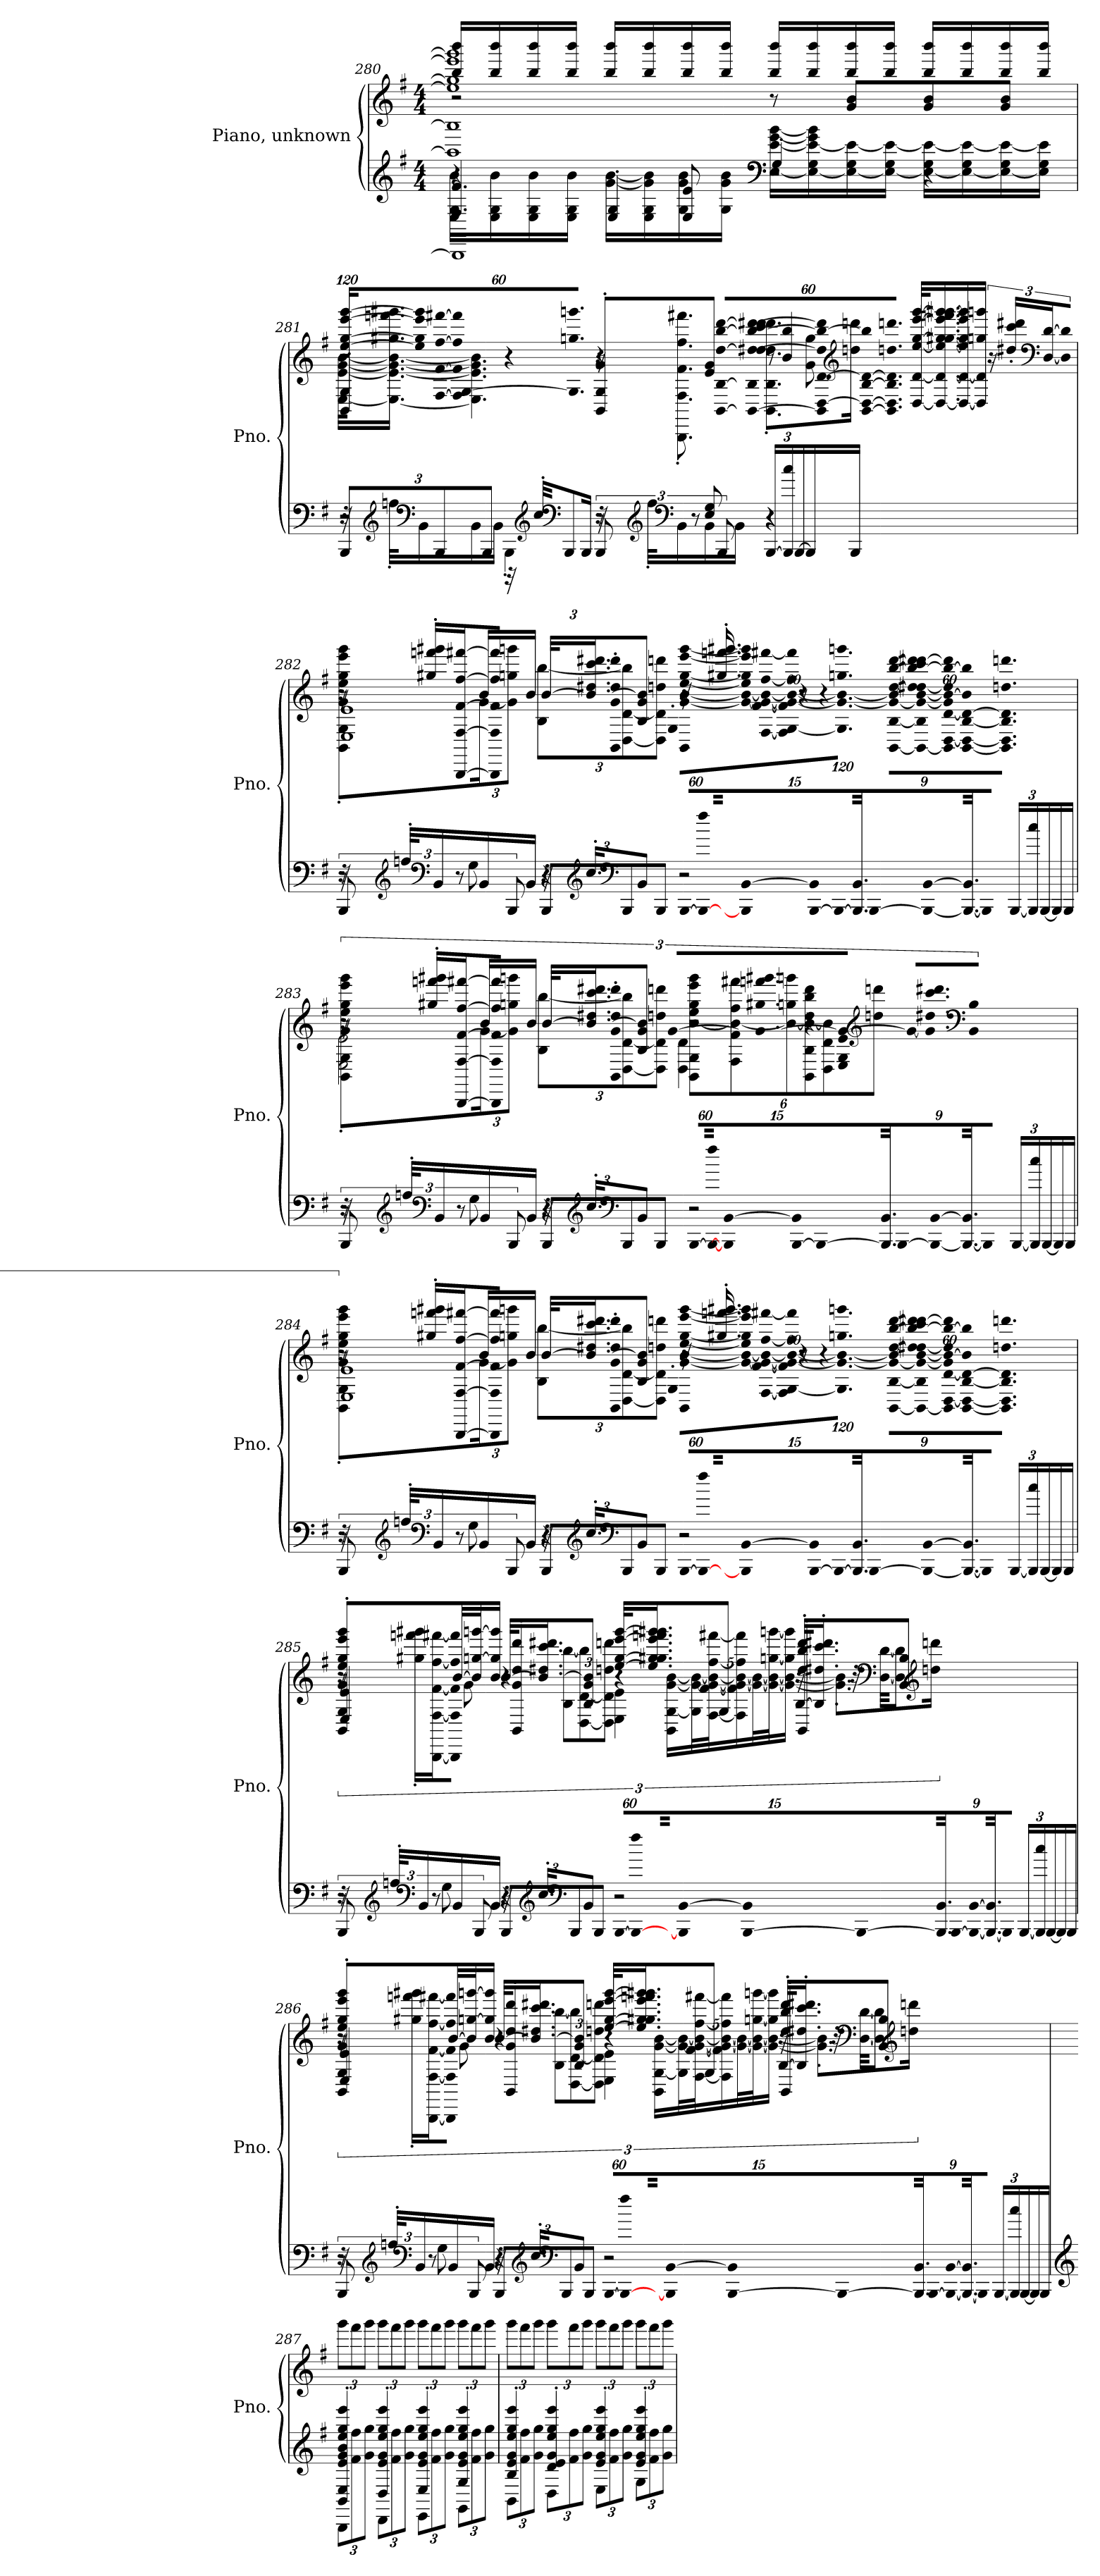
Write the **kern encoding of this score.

**kern	**kern
*part1	*part1
*staff2	*staff1
*I"Piano, unknown	*
*I'Pno.	*
!!LO:PB:g=z
*clefG2	*clefG2
*k[f#]	*k[f#]
*M4/4	*M4/4
=280	=280
*^	*^
*	*^	*	*^
*	*	*^	*	*	*
4.F#/ 4.f#/	16E\ 16G\ 16b\LL	4r	1BBB]	16bb/ 16bbb/LL	1BB] 1B] 1ee] 1gg] 1eee] 1ggg]	2r
.	16E\ 16G\ 16b\	.	.	16bb/ 16bbb/	.	.
.	16E\ 16G\ 16b\	.	.	16bb/ 16bbb/	.	.
.	16E\ 16G\ 16b\JJ	.	.	16bb/ 16bbb/JJ	.	.
.	[16g\ [16b\LL	4E/' 4G/'	.	16bb/ 16bbb/LL	.	.
.	16E\ 16G\ 16g\] 16b\]	.	.	16bb/ 16bbb/	.	.
8E/ 8e/	16G\ 16g\ 16b\	.	.	16bb/ 16bbb/	.	.
.	16G\ 16g\ 16b\JJ	.	.	16bb/ 16bbb/JJ	.	.
*clefF4	*	*	*	*	*	*
2r	[16E\ [16e\ [16g\ [16b\LL	4G'/	.	16bb/ 16bbb/LL	.	8r
.	16E\_ 16G\ 16e\_ 16g\] 16b\]	.	.	16bb/ 16bbb/	.	.
.	16E\_ 16G\ 16e\_	.	.	16bb/ 16bbb/	.	8g/ 8b/L
.	16E\_ 16G\ 16e\_JJ	.	.	16bb/ 16bbb/JJ	.	.
.	16E\_ 16G\ 16e\_LL	4r	.	16bb/ 16bbb/LL	.	8g/ 8b/
.	16E\_ 16G\ 16e\_	.	.	16bb/ 16bbb/	.	.
.	16E\_ 16G\ 16e\_	.	.	16bb/ 16bbb/	.	8g/ 8b/J
.	16E\] 16G\ 16e\]JJ	.	.	16bb/ 16bbb/JJ	.	.
*	*	*v	*v	*	*	*
*	*	*	*v	*v	*v
!!LO:LB:g=z
=281	=281	=281	=281
*	*	*Xbrackettup	*Xbrackettup
!	!	!	!LO:N:vis=16
*	*	*	*^
*	*	*	*	*^
*	*	*	*	*	*^
2r	32r	12BBB/L	1920%107BB/ [1920%107ee/ [1920%107gg/ [1920%107eee/ [1920%107ggg/LL	[32E\ [32e\ [32g\ [32b\KLL	4G'/	2r
*clefG2	*	*	*	*	*	*
.	32ffn'\KLL	.	.	16.E\_ 16.e\_ 16.g\_ 16.b\_ 16.gg#X\ 16.fffn\ 16.ggg#X\JJ	.	.
!	!	!	!LO:N:vis=32	!	!	!
.	.	.	1920%53ee/] 1920%53gg/] 1920%53eee/] 1920%53ggg/]L	.	.	.
*clefF4	*	*	*	*	*	*
.	16BB\	.	.	.	.	.
!	!	!	!LO:N:vis=32	!	!	!
.	.	12BBB/	[1920%53F#/ [1920%53f#/ [1920%53ff#/ [1920%53fff#X/J	.	.	.
!	!	!	!LO:N:vis=16	!	!	!
.	.	.	1920%107F#/] [1920%107G/ 1920%107f#/] 1920%107ff#/] 1920%107fff#/]	.	.	.
.	16BB\	.	.	4.E\] 4.e\] 4.g\] 4.b\]	.	.
.	.	12BBB/J	18.G/] 18.ggn/ 18.gggn/JJ	.	.	.
.	16BB\JJ	.	.	.	.	.
!	!	!	!LO:N:vis=32	!	!	!
.	4BBB'\	32r	[1920%53BB/ [1920%53B/ [1920%53dd/ [1920%53bb/ [1920%53ddd/KLL	.	4r	.
!	!	!	!LO:N:vis=16	!	!	!
.	.	.	1920%107BB/_ 1920%107B/] 1920%107dd/_ 1920%107dd#X/ 1920%107bb/_ 1920%107ccc/ 1920%107ddd/_ 1920%107ddd#X/	.	.	.
*clefG2	*	*	*	*	*	*
.	.	32cc'/KKL	.	.	.	.
*clefF4	*	*	*	*	*	*
.	.	8BBB/	.	.	.	.
!	!	!	!LO:N:vis=32	!	!	!
.	.	.	1920%53BB/] [1920%53D/ [1920%53d/ 1920%53dd/] 1920%53bb/_ 1920%53ddd/]K	.	.	.
!	!	!	!LO:N:vis=16	!	!	!
.	.	.	[1920%107BB/ 1920%107D/_ [1920%107B/ 1920%107d/_ 1920%107bb/]	.	.	.
.	.	.	18.BB/] 18.D/] 18.B/] 18.d/] 18.ddn/ 18.dddn/JJ	.	.	.
.	.	16BBB/Jk	.	.	.	.
*	*	*brackettup	*	*	*	*
8r	32r	12BBB/	[32D/ [32d/ [32ee/ [32gg/ [32eee/ [32ggg/KLL	16r	8BB/' 8G/' 8g/'L	4r
*clefG2	*	*	*	*	*	*
.	32ff'\KLL	.	16.D/_ 16.d/_ 16.ee/_ 16.gg/_ 16.gg#X/ 16.eee/_ 16.fffn/ 16.ggg/_ 16.ggg#X/	.	.	.
*clefF4	*	*	*	*	*	*
.	16BB\	.	.	8.BBB\' 8.F#\' 8.f#\' 8.ff#\' 8.fff#X\'	.	.
.	.	12r	.	.	.	.
8E/ 8G/	16BB\	.	16D/_ 16d/_ 16ee/] 16gg/] 16eee/] 16ggg/]	.	8e/ 8g/J	.
.	.	12BBB/	.	.	.	.
.	16BB\JJ	.	16D/] 16d/] 16ggn/ 16gggn/JJ	.	.	.
*	*	*Xbrackettup	*brackettup	*	*	*
4r	4r	[24BBB/LL	24r	8.BB\' 8.B\' 8.dd\' 8.ddd\'L	4b/ 4bb/	8r
.	.	24BBB/] 24cc/	24dd#X/' 24ccc/' 24ddd#X/'LL	.	.	.
*	*	*	*clefF4	*	*	*
.	.	[24BBB/	[24D/ [24d/J	.	.	.
.	.	16BBB/]	8D/] 8d/]J	.	.	8BB\ 8B\
*	*	*	*clefG2	*	*	*
.	.	16BBB/JJ	.	16ddn\ 16dddn\Jk	.	.
!!LO:LB:g=z	!!	!!	!!
=282	=282	=282	=282	=282	=282	=282
*	*	*brackettup	*	*	*	*
32r	8r	12BBB/	8r	8BB\' 8G\' 8g\' 8ee\' 8gg\' 8eee\' 8ggg\'L	24r	1E 1e
*clefG2	*	*	*	*	*	*
32ffn'/KLL	.	.	.	.	.	.
.	.	.	.	.	24gg#X/' 24fffn/' 24ggg#X/'LL	.
*clefF4	*	*	*	*	*	*
16BB/	.	.	.	.	.	.
.	.	12r	.	.	[24BBB/ [24F#/ [24f#/ [24ff#/ [24fff#X/J	.
*	*	*	*	*Xbrackettup	*	*
16BB/	8G\	.	16b/LL	[24g\K	8BBB/] 8F#/] 8f#/] 8ff#/] 8fff#/]J	.
.	.	12BBB/	.	12g\] 12ggn\ 12gggn\J	.	.
16BB/JJ	.	.	16b/JJ	.	.	.
*	*	*Xbrackettup	*	*	*	*
32r	4r	12BBB/L	[32b/KLL	12B\ [12bb\L	4BB/' 4g/' 4dd/' 4ddd/'	.
*clefG2	*	*	*	*	*	*
16.cc'/KL	.	.	16.b/_ 16.dd#X/ 16.ccc/ 16.ddd#X/J	.	.	.
*clefF4	*	*	*	*	*	*
.	.	12BBB/	.	[12D\ [12d\ 12bb\]	.	.
8BB/J	.	.	8B/ 8g/ 8b/]J	.	.	.
.	.	12BBB/J	.	12D\] 12d\] 12ddn\ 12dddn\J	.	.
!	!	!LO:N:vis=32	!	!LO:N:vis=16	!	!
2r	2r	[1920%53BBB/LLL	32r	1920%107BB\ [1920%107g\ [1920%107b\ [1920%107ee\ [1920%107gg\ [1920%107eee\ [1920%107ggg\LL	4G'/	.
!	!	!LO:N:vis=32	!	!	!	!
.	.	1920%53BBB/_ 1920%53ff/	.	.	.	.
.	.	.	16.gg#X/' 16.fffn/' 16.ggg#X/'	.	.	.
.	.	1920ryy	.	.	.	.
!	!	!LO:N:vis=32	!	!LO:N:vis=32	!	!
.	.	1920%53BBB/] [1920%53BB/	.	1920%53g\_ 1920%53b\_ 1920%53ee\] 1920%53gg\] 1920%53eee\] 1920%53ggg\]L	.	.
!	!	!LO:N:vis=32	!	!LO:N:vis=32	!	!
.	.	[1920%53BBB/ 1920%53BB/]	.	[1920%53F#\ [1920%53f#\ 1920%53g\_ 1920%53b\_ [1920%53ff#\ [1920%53fff#X\J	.	.
!	!	!LO:N:vis=64	!	!LO:N:vis=16	!	!
.	.	640%9BBB/K_	.	1920%107F#\] [1920%107G\ 1920%107f#\] 1920%107g\_ 1920%107b\_ 1920%107ff#\] 1920%107fff#\]	.	.
.	.	36.BBB/] 36.BB/	8r	.	.	.
!	!	!LO:N:vis=64	!	!	!	!
.	.	[640%9BBB/L	.	18.G\] 18.g\_ 18.b\_ 18.ggn\ 18.gggn\JJ	.	.
!	!	!LO:N:vis=64	!	!	!	!
.	.	640%9BBB/_ [640%9BB/J	.	.	.	.
.	.	36.BBB/_ 36.BB/]	.	.	.	.
!	!	!LO:N:vis=64	!	!	!	!
.	.	640%9BBB/JJJk]	.	.	.	.
!	!	!	!	!LO:N:vis=32	!	!
.	.	.	4r	[1920%53BB\ [1920%53B\ 1920%53g\_ 1920%53b\_ [1920%53dd\ [1920%53bb\ [1920%53ddd\KLL	4r	.
.	.	[24BBB/LL	.	.	.	.
!	!	!	!	!LO:N:vis=16	!	!
.	.	.	.	1920%107BB\_ 1920%107B\] 1920%107g\_ 1920%107b\_ 1920%107dd\_ 1920%107dd#X\ 1920%107bb\_ 1920%107ccc\ 1920%107ddd\_ 1920%107ddd#X\	.	.
.	.	24BBB/] 24cc/	.	.	.	.
!	!	!	!	!LO:N:vis=32	!	!
.	.	.	.	1920%53BB\] [1920%53D\ [1920%53d\ 1920%53g\] 1920%53b\_ 1920%53dd\] 1920%53bb\_ 1920%53ddd\]K	.	.
.	.	[24BBB/	.	.	.	.
!	!	!	!	!LO:N:vis=16	!	!
.	.	.	.	[1920%107BB\ 1920%107D\_ [1920%107B\ 1920%107d\_ 1920%107b\] 1920%107bb\]	.	.
.	.	16BBB/]	.	.	.	.
.	.	.	.	18.BB\] 18.D\] 18.B\] 18.d\] 18.ddn\ 18.dddn\JJ	.	.
.	.	16BBB/JJ	.	.	.	.
1920ryy	1920ryy	.	1920ryy	1920ryy	1920ryy	1920ryy
!!LO:LB:g=z	!!	!!	!!
=283	=283	=283	=283	=283	=283	=283
*	*	*brackettup	*	*	*brackettup	*
32r	8r	12BBB/	8r	8BB\' 8G\' 8g\' 8ee\' 8gg\' 8eee\' 8ggg\'L	24r	2E\ 2e\
*clefG2	*	*	*	*	*	*
32ffn'/KLL	.	.	.	.	.	.
.	.	.	.	.	24gg#X/' 24fffn/' 24ggg#X/'LL	.
*clefF4	*	*	*	*	*	*
16BB/	.	.	.	.	.	.
.	.	12r	.	.	[24BBB/ [24F#/ [24f#/ [24ff#/ [24fff#X/J	.
*	*	*	*	*Xbrackettup	*	*
16BB/	8G\	.	16b/LL	[24g\K	8BBB/] 8F#/] 8f#/] 8ff#/] 8fff#/]J	.
.	.	12BBB/	.	12g\] 12ggn\ 12gggn\J	.	.
16BB/JJ	.	.	16b/JJ	.	.	.
*	*	*Xbrackettup	*	*	*	*
32r	4r	12BBB/L	[32b/KLL	12B\ [12bb\L	4BB/' 4g/' 4dd/' 4ddd/'	.
*clefG2	*	*	*	*	*	*
16.cc'/KL	.	.	16.b/_ 16.dd#X/ 16.ccc/ 16.ddd#X/J	.	.	.
*clefF4	*	*	*	*	*	*
.	.	12BBB/	.	[12D\ [12d\ 12bb\]	.	.
8BB/J	.	.	8B/ 8g/ 8b/]J	.	.	.
.	.	12BBB/J	.	12D\] 12d\] 12ddn\ 12dddn\J	.	.
!	!	!LO:N:vis=32	!	!	!	!
2r	2r	[1920%53BBB/LLL	2r	12BB\ 12G\ [12b\ 12ee\ 12gg\ 12eee\ 12ggg\L	[32g/KLL	4D\ 4d\
!	!	!LO:N:vis=32	!	!	!	!
.	.	1920%53BBB/_ 1920%53ff/	.	.	.	.
.	.	.	.	.	16.g/_ 16.gg#X/ 16.fffn/ 16.ggg#X/J	.
.	.	1920ryy	.	.	.	.
!	!	!LO:N:vis=32	!	!	!	!
.	.	1920%53BBB/] [1920%53BB/	.	.	.	.
!	!	!LO:N:vis=32	!	!	!	!
.	.	[1920%53BBB/ 1920%53BB/]	.	12F#\ 12f#\ 12b\_ 12ff#\ 12fff#X\	.	.
!	!	!LO:N:vis=64	!	!	!	!
.	.	640%9BBB/K_	.	.	.	.
.	.	36.BBB/] 36.BB/	.	.	8E/ 8G/ 8e/ 8g/_J	.
!	!	!LO:N:vis=64	!	!	!	!
.	.	[640%9BBB/L	.	12b\_ 12ggn\ 12gggn\	.	.
!	!	!LO:N:vis=64	!	!	!	!
.	.	640%9BBB/_ [640%9BB/J	.	.	.	.
.	.	36.BBB/_ 36.BB/]	.	.	.	.
!	!	!LO:N:vis=64	!	!	!	!
.	.	640%9BBB/JJJk]	.	.	.	.
.	.	.	.	12BB\ 12B\ 12b\_ 12dd\ 12bb\ 12ddd\	32g/KLL_	4r
.	.	[24BBB/LL	.	.	.	.
.	.	.	.	.	16.g/] 16.dd#X/ 16.ccc/ 16.ddd#X/J	.
.	.	24BBB/] 24cc/	.	.	.	.
.	.	.	.	12D\ 12d\ 12b\]	.	.
.	.	[24BBB/	.	.	.	.
*	*	*	*clefF4	*	*	*
.	.	.	.	.	8BB/ 8B/J	.
.	.	16BBB/]	.	.	.	.
*	*	*	*clefG2	*	*	*
.	.	.	.	12ddn\ 12dddn\J	.	.
.	.	16BBB/JJ	.	.	.	.
1920ryy	1920ryy	.	1920ryy	1920ryy	1920ryy	1920ryy
!!LO:LB:g=z	!!	!!	!!
=284	=284	=284	=284	=284	=284	=284
*	*	*brackettup	*	*	*brackettup	*
32r	8r	12BBB/	8r	8BB\' 8G\' 8g\' 8ee\' 8gg\' 8eee\' 8ggg\'L	24r	1E 1e
*clefG2	*	*	*	*	*	*
32ffn'/KLL	.	.	.	.	.	.
.	.	.	.	.	24gg#X/' 24fffn/' 24ggg#X/'LL	.
*clefF4	*	*	*	*	*	*
16BB/	.	.	.	.	.	.
.	.	12r	.	.	[24BBB/ [24F#/ [24f#/ [24ff#/ [24fff#X/J	.
*	*	*	*	*Xbrackettup	*	*
16BB/	8G\	.	16b/LL	[24g\K	8BBB/] 8F#/] 8f#/] 8ff#/] 8fff#/]J	.
.	.	12BBB/	.	12g\] 12ggn\ 12gggn\J	.	.
16BB/JJ	.	.	16b/JJ	.	.	.
*	*	*Xbrackettup	*	*	*	*
32r	4r	12BBB/L	[32b/KLL	12B\ [12bb\L	4BB/' 4g/' 4dd/' 4ddd/'	.
*clefG2	*	*	*	*	*	*
16.cc'/KL	.	.	16.b/_ 16.dd#X/ 16.ccc/ 16.ddd#X/J	.	.	.
*clefF4	*	*	*	*	*	*
.	.	12BBB/	.	[12D\ [12d\ 12bb\]	.	.
8BB/J	.	.	8B/ 8g/ 8b/]J	.	.	.
.	.	12BBB/J	.	12D\] 12d\] 12ddn\ 12dddn\J	.	.
!	!	!LO:N:vis=32	!	!LO:N:vis=16	!	!
2r	2r	[1920%53BBB/LLL	32r	1920%107BB\ [1920%107g\ [1920%107b\ [1920%107ee\ [1920%107gg\ [1920%107eee\ [1920%107ggg\LL	4G'/	.
!	!	!LO:N:vis=32	!	!	!	!
.	.	1920%53BBB/_ 1920%53ff/	.	.	.	.
.	.	.	16.gg#X/' 16.fffn/' 16.ggg#X/'	.	.	.
.	.	1920ryy	.	.	.	.
!	!	!LO:N:vis=32	!	!LO:N:vis=32	!	!
.	.	1920%53BBB/] [1920%53BB/	.	1920%53g\_ 1920%53b\_ 1920%53ee\] 1920%53gg\] 1920%53eee\] 1920%53ggg\]L	.	.
!	!	!LO:N:vis=32	!	!LO:N:vis=32	!	!
.	.	[1920%53BBB/ 1920%53BB/]	.	[1920%53F#\ [1920%53f#\ 1920%53g\_ 1920%53b\_ [1920%53ff#\ [1920%53fff#X\J	.	.
!	!	!LO:N:vis=64	!	!LO:N:vis=16	!	!
.	.	640%9BBB/K_	.	1920%107F#\] [1920%107G\ 1920%107f#\] 1920%107g\_ 1920%107b\_ 1920%107ff#\] 1920%107fff#\]	.	.
.	.	36.BBB/] 36.BB/	8r	.	.	.
!	!	!LO:N:vis=64	!	!	!	!
.	.	[640%9BBB/L	.	18.G\] 18.g\_ 18.b\_ 18.ggn\ 18.gggn\JJ	.	.
!	!	!LO:N:vis=64	!	!	!	!
.	.	640%9BBB/_ [640%9BB/J	.	.	.	.
.	.	36.BBB/_ 36.BB/]	.	.	.	.
!	!	!LO:N:vis=64	!	!	!	!
.	.	640%9BBB/JJJk]	.	.	.	.
!	!	!	!	!LO:N:vis=32	!	!
.	.	.	4r	[1920%53BB\ [1920%53B\ 1920%53g\_ 1920%53b\_ [1920%53dd\ [1920%53bb\ [1920%53ddd\KLL	4r	.
.	.	[24BBB/LL	.	.	.	.
!	!	!	!	!LO:N:vis=16	!	!
.	.	.	.	1920%107BB\_ 1920%107B\] 1920%107g\_ 1920%107b\_ 1920%107dd\_ 1920%107dd#X\ 1920%107bb\_ 1920%107ccc\ 1920%107ddd\_ 1920%107ddd#X\	.	.
.	.	24BBB/] 24cc/	.	.	.	.
!	!	!	!	!LO:N:vis=32	!	!
.	.	.	.	1920%53BB\] [1920%53D\ [1920%53d\ 1920%53g\] 1920%53b\_ 1920%53dd\] 1920%53bb\_ 1920%53ddd\]K	.	.
.	.	[24BBB/	.	.	.	.
!	!	!	!	!LO:N:vis=16	!	!
.	.	.	.	[1920%107BB\ 1920%107D\_ [1920%107B\ 1920%107d\_ 1920%107b\] 1920%107bb\]	.	.
.	.	16BBB/]	.	.	.	.
.	.	.	.	18.BB\] 18.D\] 18.B\] 18.d\] 18.ddn\ 18.dddn\JJ	.	.
.	.	16BBB/JJ	.	.	.	.
1920ryy	1920ryy	.	1920ryy	1920ryy	1920ryy	1920ryy
!!LO:LB:g=z	!!	!!	!!
=285	=285	=285	=285	=285	=285	=285
*	*	*brackettup	*	*brackettup	*	*
32r	8r	12BBB/	8BB/' 8G/' 8g/' 8ee/' 8gg/' 8eee/' 8ggg/'L	24r	4E/ 4e/	8r
*clefG2	*	*	*	*	*	*
32ffn'/KLL	.	.	.	.	.	.
.	.	.	.	24gg#X\' 24fffn\' 24ggg#X\'LL	.	.
*clefF4	*	*	*	*	*	*
16BB/	.	.	.	.	.	.
.	.	12r	.	[24BBB\ [24F#\ [24f#\ [24ff#\ [24fff#X\J	.	.
16BB/	8G\	.	[32b/LL	8BBB\] 8F#\] 8f#\] 8ff#\] 8fff#\]J	.	8g\
.	.	.	32b/] [32ggn/ [32gggn/J	.	.	.
.	.	12BBB/	.	.	.	.
16BB/JJ	.	.	16b/ 16gg/] 16ggg/]JJ	.	.	.
*	*	*Xbrackettup	*	*Xbrackettup	*	*
32r	4r	12BBB/L	[32b/KLL	12B\ [12bb\L	4BB/' 4g/' 4dd/' 4ddd/'	4r
*clefG2	*	*	*	*	*	*
16.cc'/KL	.	.	16.b/_ 16.dd#X/ 16.ccc/ 16.ddd#X/J	.	.	.
*clefF4	*	*	*	*	*	*
.	.	12BBB/	.	[12D\ [12d\ 12bb\]	.	.
8BB/J	.	.	8B/ 8g/ 8b/]J	.	.	.
.	.	12BBB/J	.	12D\] 12d\] 12ddn\ 12dddn\J	.	.
!	!	!LO:N:vis=32	!	!	!	!
2r	2r	[1920%53BBB/LLL	[32ee/ [32gg/ [32eee/ [32ggg/KLL	20BB\ [20G\ [20g\ [20b\LL	4r	4E\ 4e\
!	!	!LO:N:vis=32	!	!	!	!
.	.	1920%53BBB/_ 1920%53ff/	.	.	.	.
.	.	.	16.ee/] 16.gg/] 16.gg#X/ 16.eee/] 16.fffn/ 16.ggg/] 16.ggg#X/J	.	.	.
.	.	.	.	40G\] 40g\_ 40b\_L	.	.
.	.	1920ryy	.	.	.	.
!	!	!LO:N:vis=32	!	!	!	!
.	.	1920%53BBB/] [1920%53BB/	.	.	.	.
.	.	.	.	[40F#\ [40f#\ 40g\_ 40b\_ [40ff#\ [40fff#X\J	.	.
!	!	!LO:N:vis=32	!	!	!	!
.	.	[1920%53BBB/ 1920%53BB/]	.	.	.	.
.	.	.	.	20F#\] 20f#\] 20g\_ 20b\_ 20ff#\] 20fff#\]	.	.
!	!	!LO:N:vis=64	!	!	!	!
.	.	640%9BBB/K_	.	.	.	.
.	.	36.BBB/] 36.BB/	8G/J	.	.	.
.	.	.	.	40g\_ 40b\_L	.	.
!	!	!LO:N:vis=64	!	!	!	!
.	.	[640%9BBB/L	.	.	.	.
.	.	.	.	40g\_ 40b\_ [40ggn\ [40gggn\J	.	.
!	!	!LO:N:vis=64	!	!	!	!
.	.	640%9BBB/_ [640%9BB/J	.	.	.	.
.	.	36.BBB/_ 36.BB/]	.	.	.	.
.	.	.	.	20g\_ 20b\_ 20gg\] 20ggg\]JJ	.	.
!	!	!LO:N:vis=64	!	!	!	!
.	.	640%9BBB/JJJk]	.	.	.	.
.	.	.	[32B'/KLL	8.g\] 8.b\]L	4BB/' 4dd/' 4bb/' 4ddd/'	16r
.	.	[24BBB/LL	.	.	.	.
.	.	.	16.B/]' 16.dd#X/' 16.ccc/' 16.ddd#X/'J	.	.	.
.	.	24BBB/] 24cc/	.	.	.	.
.	.	.	.	.	.	32r
.	.	[24BBB/	.	.	.	.
*	*	*	*clefF4	*	*	*
.	.	.	.	.	.	[32D\ [32d\KKL
.	.	.	8BB/ 8B/J	.	.	8D\] 8d\]J
.	.	16BBB/]	.	.	.	.
*	*	*	*clefG2	*	*	*
.	.	.	.	16ddn\ 16dddn\Jk	.	.
.	.	16BBB/JJ	.	.	.	.
1920ryy	1920ryy	.	1920ryy	1920ryy	1920ryy	1920ryy
!!LO:PB:g=z	!!	!!	!!
=286	=286	=286	=286	=286	=286	=286
*	*	*brackettup	*	*brackettup	*	*
32r	8r	12BBB/	8BB/' 8G/' 8g/' 8ee/' 8gg/' 8eee/' 8ggg/'L	24r	4E/ 4e/	8r
*clefG2	*	*	*	*	*	*
32ffn'/KLL	.	.	.	.	.	.
.	.	.	.	24gg#X\' 24fffn\' 24ggg#X\'LL	.	.
*clefF4	*	*	*	*	*	*
16BB/	.	.	.	.	.	.
.	.	12r	.	[24BBB\ [24F#\ [24f#\ [24ff#\ [24fff#X\J	.	.
16BB/	8G\	.	[32b/LL	8BBB\] 8F#\] 8f#\] 8ff#\] 8fff#\]J	.	8g\
.	.	.	32b/] [32ggn/ [32gggn/J	.	.	.
.	.	12BBB/	.	.	.	.
16BB/JJ	.	.	16b/ 16gg/] 16ggg/]JJ	.	.	.
*	*	*Xbrackettup	*	*Xbrackettup	*	*
32r	4r	12BBB/L	[32b/KLL	12B\ [12bb\L	4BB/' 4g/' 4dd/' 4ddd/'	4r
*clefG2	*	*	*	*	*	*
16.cc'/KL	.	.	16.b/_ 16.dd#X/ 16.ccc/ 16.ddd#X/J	.	.	.
*clefF4	*	*	*	*	*	*
.	.	12BBB/	.	[12D\ [12d\ 12bb\]	.	.
8BB/J	.	.	8B/ 8g/ 8b/]J	.	.	.
.	.	12BBB/J	.	12D\] 12d\] 12ddn\ 12dddn\J	.	.
!	!	!LO:N:vis=32	!	!	!	!
2r	2r	[1920%53BBB/LLL	[32ee/ [32gg/ [32eee/ [32ggg/KLL	20BB\ [20G\ [20g\ [20b\LL	4r	4E\ 4e\
!	!	!LO:N:vis=32	!	!	!	!
.	.	1920%53BBB/_ 1920%53ff/	.	.	.	.
.	.	.	16.ee/] 16.gg/] 16.gg#X/ 16.eee/] 16.fffn/ 16.ggg/] 16.ggg#X/J	.	.	.
.	.	.	.	40G\] 40g\_ 40b\_L	.	.
.	.	1920ryy	.	.	.	.
!	!	!LO:N:vis=32	!	!	!	!
.	.	1920%53BBB/] [1920%53BB/	.	.	.	.
.	.	.	.	[40F#\ [40f#\ 40g\_ 40b\_ [40ff#\ [40fff#X\J	.	.
!	!	!LO:N:vis=32	!	!	!	!
.	.	[1920%53BBB/ 1920%53BB/]	.	.	.	.
.	.	.	.	20F#\] 20f#\] 20g\_ 20b\_ 20ff#\] 20fff#\]	.	.
!	!	!LO:N:vis=64	!	!	!	!
.	.	640%9BBB/K_	.	.	.	.
.	.	36.BBB/] 36.BB/	8G/J	.	.	.
.	.	.	.	40g\_ 40b\_L	.	.
!	!	!LO:N:vis=64	!	!	!	!
.	.	[640%9BBB/L	.	.	.	.
.	.	.	.	40g\_ 40b\_ [40ggn\ [40gggn\J	.	.
!	!	!LO:N:vis=64	!	!	!	!
.	.	640%9BBB/_ [640%9BB/J	.	.	.	.
.	.	36.BBB/_ 36.BB/]	.	.	.	.
.	.	.	.	20g\_ 20b\_ 20gg\] 20ggg\]JJ	.	.
!	!	!LO:N:vis=64	!	!	!	!
.	.	640%9BBB/JJJk]	.	.	.	.
.	.	.	[32B'/KLL	8.g\] 8.b\]L	4BB/' 4dd/' 4bb/' 4ddd/'	16r
.	.	[24BBB/LL	.	.	.	.
.	.	.	16.B/]' 16.dd#X/' 16.ccc/' 16.ddd#X/'J	.	.	.
.	.	24BBB/] 24cc/	.	.	.	.
.	.	.	.	.	.	32r
.	.	[24BBB/	.	.	.	.
*	*	*	*clefF4	*	*	*
.	.	.	.	.	.	[32D\ [32d\KKL
.	.	.	8BB/ 8B/J	.	.	8D\] 8d\]J
.	.	16BBB/]	.	.	.	.
*	*	*	*clefG2	*	*	*
.	.	.	.	16ddn\ 16dddn\Jk	.	.
.	.	16BBB/JJ	.	.	.	.
1920ryy	1920ryy	.	1920ryy	1920ryy	1920ryy	1920ryy
*v	*v	*v	*	*	*	*
*	*v	*v	*v	*v
!!LO:LB:g=z
=287	=287
*clefG2	*
*^	*
4BB/' 4E/' 4e/' 4g/' 4b/' 4ee/' 4gg/' 4eee/'	12BBB\L	12ggg\L
.	12f#\ 12ff#\	12fff#\
.	12g\ 12gg\J	12ggg\J
4D/' 4e/' 4g/' 4ee/' 4gg/' 4eee/'	12DD\L	12ggg\L
.	12f#\ 12ff#\	12fff#\
.	12g\ 12gg\J	12ggg\J
4E/' 4e/' 4g/' 4ee/' 4gg/' 4eee/'	12EE\L	12ggg\L
.	12f#\ 12ff#\	12fff#\
.	12g\ 12gg\J	12ggg\J
4G/' 4e/' 4g/' 4ee/' 4gg/' 4eee/'	12GG\L	12ggg\L
.	12f#\ 12ff#\	12fff#\
.	12g\ 12gg\J	12ggg\J
=288	=288	=288
4B/' 4e/' 4g/' 4ee/' 4gg/' 4eee/'	12BB\L	12ggg\L
.	12f#\ 12ff#\	12fff#\
.	12g\ 12gg\J	12ggg\J
4d/' 4e/' 4g/' 4ee/' 4gg/' 4eee/'	12D\L	12ggg\L
.	12f#\ 12ff#\	12fff#\
.	12g\ 12gg\J	12ggg\J
4e/' 4g/' 4ee/' 4gg/' 4eee/'	12E\L	12ggg\L
.	12f#\ 12ff#\	12fff#\
.	12g\ 12gg\J	12ggg\J
4e/' 4g/' 4ee/' 4gg/' 4eee/'	12G\L	12ggg\L
.	12f#\ 12ff#\	12fff#\
.	12g\ 12gg\J	12ggg\J
*v	*v	*
=	=
*-	*-
